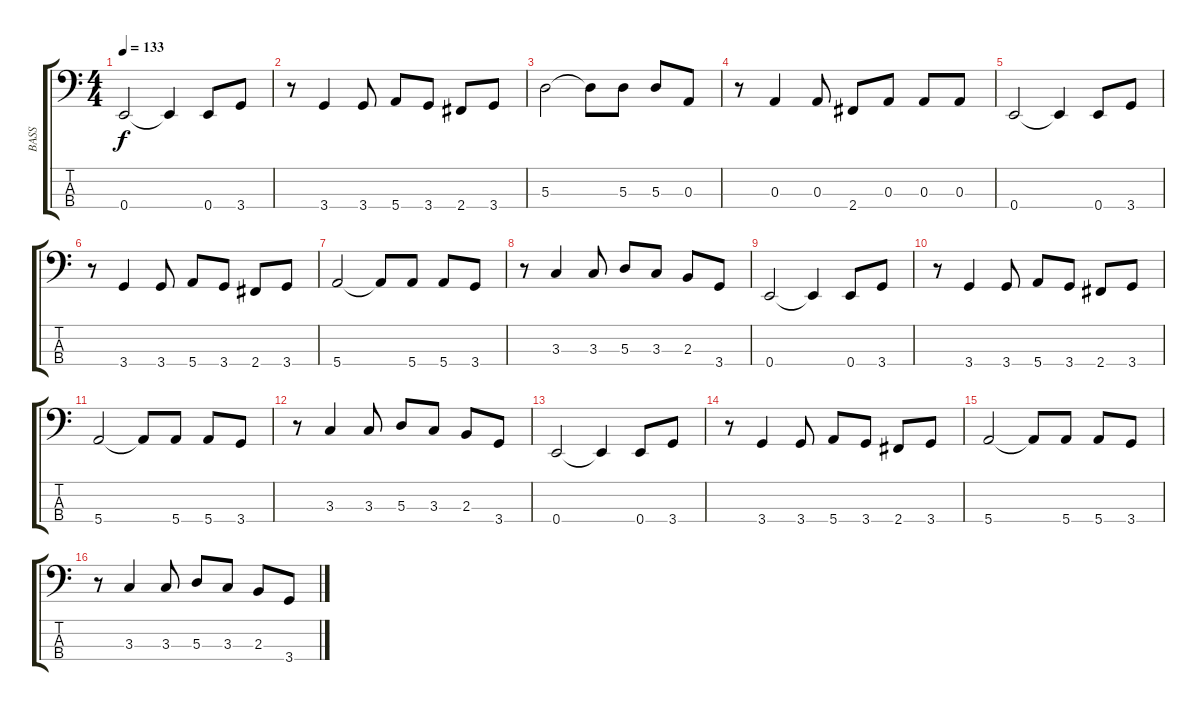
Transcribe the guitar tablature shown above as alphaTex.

\track ("BASS" "BASS") {instrument electricbassfinger}
\staff {score tabs}
\tuning (G2 D2 A1 E1) {hide}
\ts (4 4)
\tempo 133
\clef f4
\ks c
0.4.2{dy f instrument electricbassfinger} 0.4{t}.4 0.4.8 3.4.8 |
r.8 3.4.4 3.4.8 5.4.8 3.4.8 2.4.8 3.4.8 |
5.3.2 5.3{t}.8 5.3.8 5.3.8 0.3.8 |
r.8 0.3.4 0.3.8 2.4.8 0.3.8 0.3.8 0.3.8 |
0.4.2 0.4{t}.4 0.4.8 3.4.8 |
r.8 3.4.4 3.4.8 5.4.8 3.4.8 2.4.8 3.4.8 |
5.4.2 5.4{t}.8 5.4.8 5.4.8 3.4.8 |
r.8 3.3.4 3.3.8 5.3.8 3.3.8 2.3.8 3.4.8 |
0.4.2 0.4{t}.4 0.4.8 3.4.8 |
r.8 3.4.4 3.4.8 5.4.8 3.4.8 2.4.8 3.4.8 |
5.4.2 5.4{t}.8 5.4.8 5.4.8 3.4.8 |
r.8 3.3.4 3.3.8 5.3.8 3.3.8 2.3.8 3.4.8 |
0.4.2 0.4{t}.4 0.4.8 3.4.8 |
r.8 3.4.4 3.4.8 5.4.8 3.4.8 2.4.8 3.4.8 |
5.4.2 5.4{t}.8 5.4.8 5.4.8 3.4.8 |
r.8 3.3.4 3.3.8 5.3.8 3.3.8 2.3.8 3.4.8
